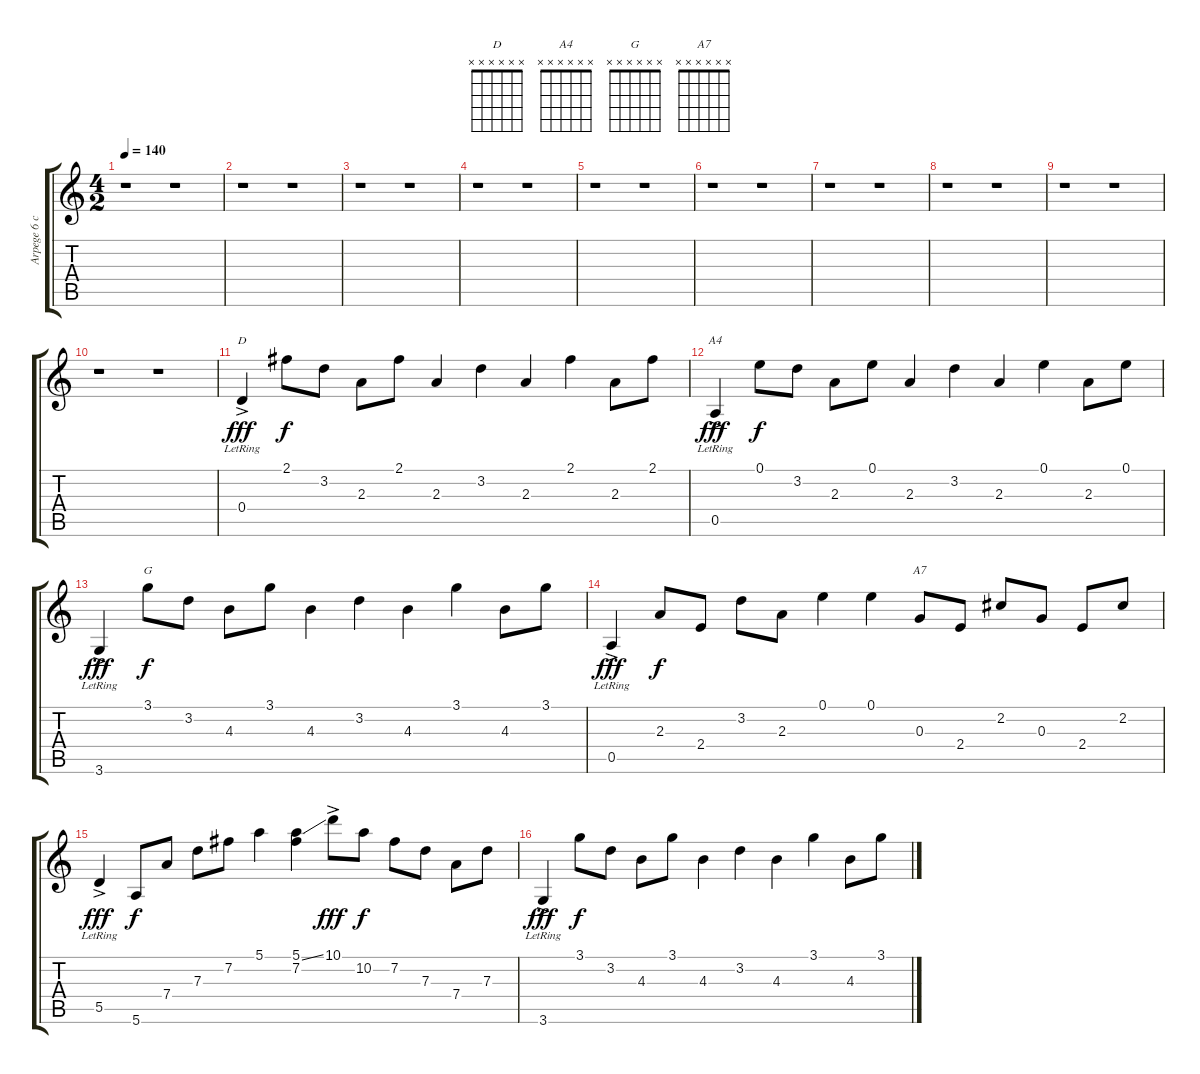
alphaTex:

\track ("Arpege 6 cordes" "Arpege 6 c") {instrument acousticguitarnylon}
\staff {score tabs}
\tuning (E4 B3 G3 D3 A2 E2) {hide}
\chord ("D" x x x x x x)
\chord ("A4" x x x x x x)
\chord ("G" x x x x x x)
\chord ("A7" x x x x x x)
\ts (4 2)
\tempo 140
\clef g2
\ks c
r.1{dy fff instrument acousticguitarnylon} r.1 |
r.1 r.1 |
r.1 r.1 |
r.1 r.1 |
r.1 r.1 |
r.1 r.1 |
r.1 r.1 |
r.1 r.1 |
r.1 r.1 |
r.1 r.1 |
0.4{ac lr}.4{ch "D"} 2.1.8{dy f} 3.2.8 2.3.8 2.1.8 2.3.4 3.2.4 2.3.4 2.1.4 2.3.8 2.1.8 |
0.5{ac lr}.4{ch "A4" dy fff} 0.1.8{dy f} 3.2.8 2.3.8 0.1.8 2.3.4 3.2.4 2.3.4 0.1.4 2.3.8 0.1.8 |
3.6{ac lr}.4{dy fff} 3.1.8{ch "G" dy f} 3.2.8 4.3.8 3.1.8 4.3.4 3.2.4 4.3.4 3.1.4 4.3.8 3.1.8 |
0.5{ac lr}.4{dy fff} 2.3.8{dy f} 2.4.8 3.2.8 2.3.8 0.1.4 0.1.4 0.3.8{ch "A7"} 2.4.8 2.2.8 0.3.8 2.4.8 2.2.8 |
5.5{ac lr}.4{dy fff} 5.6.8{dy f} 7.4.8 7.3.8 7.2.8 5.1.4 (5.1{ss} 7.2).4 10.1{ac}.8{dy fff} 10.2.8{dy f} 7.2.8 7.3.8 7.4.8 7.3.8 |
3.6{ac lr}.4{dy fff} 3.1.8{dy f} 3.2.8 4.3.8 3.1.8 4.3.4 3.2.4 4.3.4 3.1.4 4.3.8 3.1.8
